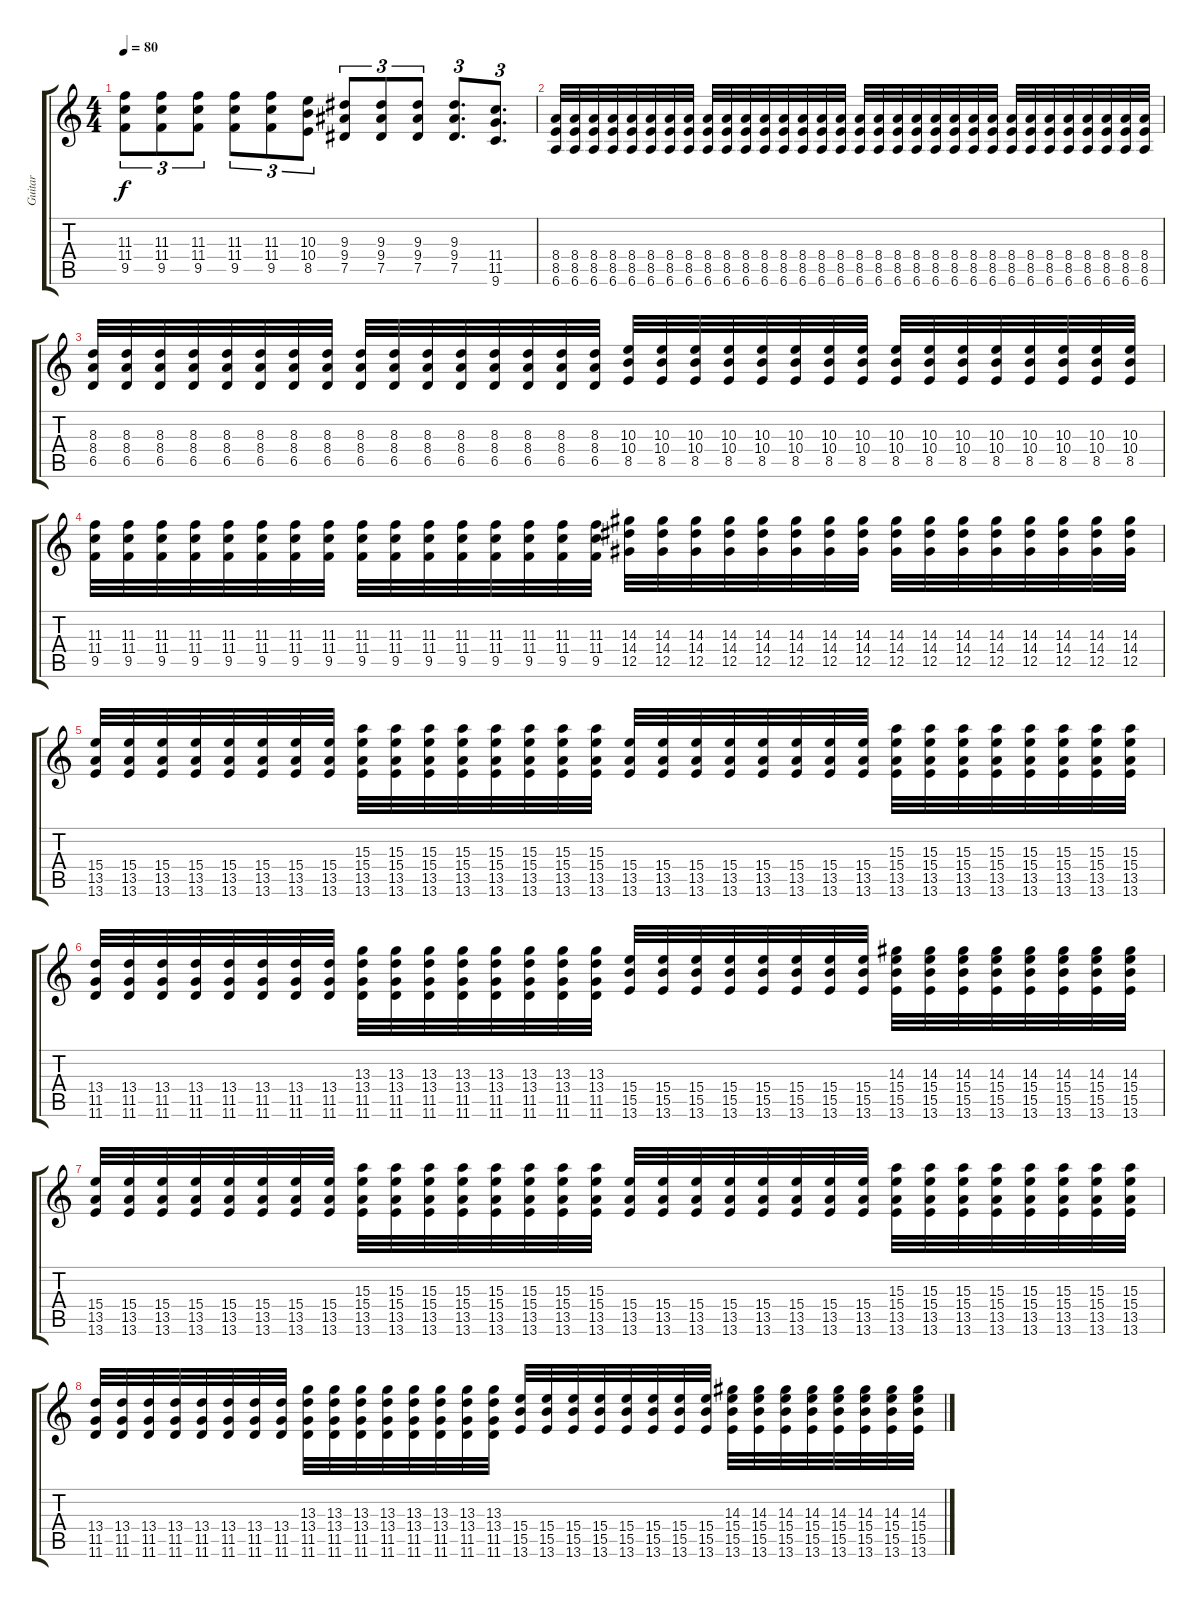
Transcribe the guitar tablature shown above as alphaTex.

\track ("Guitar" "Guitar") {instrument distortionguitar}
\staff {score tabs}
\tuning (Eb4 Bb3 Gb3 Db3 Ab2 Eb2) {hide}
\ts (4 4)
\tempo 80
\clef g2
\ks c
(11.3 11.4 9.5).8{tu (3 2) dy f} (11.3 11.4 9.5).8{tu (3 2)} (11.3 11.4 9.5).8{tu (3 2)} (11.3 11.4 9.5).8{tu (3 2)} (11.3 11.4 9.5).8{tu (3 2)} (10.3 10.4 8.5).8{tu (3 2)} (9.3 9.4 7.5).8{tu (3 2)} (9.3 9.4 7.5).8{tu (3 2)} (9.3 9.4 7.5).8{tu (3 2)} (9.3 9.4 7.5).8{d tu (3 2)} (11.4 11.5 9.6).8{d tu (3 2)} |
(8.4 8.5 6.6).32 (8.4 8.5 6.6).32 (8.4 8.5 6.6).32 (8.4 8.5 6.6).32 (8.4 8.5 6.6).32 (8.4 8.5 6.6).32 (8.4 8.5 6.6).32 (8.4 8.5 6.6).32 (8.4 8.5 6.6).32 (8.4 8.5 6.6).32 (8.4 8.5 6.6).32 (8.4 8.5 6.6).32 (8.4 8.5 6.6).32 (8.4 8.5 6.6).32 (8.4 8.5 6.6).32 (8.4 8.5 6.6).32 (8.4 8.5 6.6).32 (8.4 8.5 6.6).32 (8.4 8.5 6.6).32 (8.4 8.5 6.6).32 (8.4 8.5 6.6).32 (8.4 8.5 6.6).32 (8.4 8.5 6.6).32 (8.4 8.5 6.6).32 (8.4 8.5 6.6).32 (8.4 8.5 6.6).32 (8.4 8.5 6.6).32 (8.4 8.5 6.6).32 (8.4 8.5 6.6).32 (8.4 8.5 6.6).32 (8.4 8.5 6.6).32 (8.4 8.5 6.6).32 |
(8.3 8.4 6.5).32 (8.3 8.4 6.5).32 (8.3 8.4 6.5).32 (8.3 8.4 6.5).32 (8.3 8.4 6.5).32 (8.3 8.4 6.5).32 (8.3 8.4 6.5).32 (8.3 8.4 6.5).32 (8.3 8.4 6.5).32 (8.3 8.4 6.5).32 (8.3 8.4 6.5).32 (8.3 8.4 6.5).32 (8.3 8.4 6.5).32 (8.3 8.4 6.5).32 (8.3 8.4 6.5).32 (8.3 8.4 6.5).32 (10.3 10.4 8.5).32 (10.3 10.4 8.5).32 (10.3 10.4 8.5).32 (10.3 10.4 8.5).32 (10.3 10.4 8.5).32 (10.3 10.4 8.5).32 (10.3 10.4 8.5).32 (10.3 10.4 8.5).32 (10.3 10.4 8.5).32 (10.3 10.4 8.5).32 (10.3 10.4 8.5).32 (10.3 10.4 8.5).32 (10.3 10.4 8.5).32 (10.3 10.4 8.5).32 (10.3 10.4 8.5).32 (10.3 10.4 8.5).32 |
(11.3 11.4 9.5).32 (11.3 11.4 9.5).32 (11.3 11.4 9.5).32 (11.3 11.4 9.5).32 (11.3 11.4 9.5).32 (11.3 11.4 9.5).32 (11.3 11.4 9.5).32 (11.3 11.4 9.5).32 (11.3 11.4 9.5).32 (11.3 11.4 9.5).32 (11.3 11.4 9.5).32 (11.3 11.4 9.5).32 (11.3 11.4 9.5).32 (11.3 11.4 9.5).32 (11.3 11.4 9.5).32 (11.3 11.4 9.5).32 (14.3 14.4 12.5).32 (14.3 14.4 12.5).32 (14.3 14.4 12.5).32 (14.3 14.4 12.5).32 (14.3 14.4 12.5).32 (14.3 14.4 12.5).32 (14.3 14.4 12.5).32 (14.3 14.4 12.5).32 (14.3 14.4 12.5).32 (14.3 14.4 12.5).32 (14.3 14.4 12.5).32 (14.3 14.4 12.5).32 (14.3 14.4 12.5).32 (14.3 14.4 12.5).32 (14.3 14.4 12.5).32 (14.3 14.4 12.5).32 |
(15.4 13.5 13.6).32 (15.4 13.5 13.6).32 (15.4 13.5 13.6).32 (15.4 13.5 13.6).32 (15.4 13.5 13.6).32 (15.4 13.5 13.6).32 (15.4 13.5 13.6).32 (15.4 13.5 13.6).32 (15.3 15.4 13.5 13.6).32 (15.3 15.4 13.5 13.6).32 (15.3 15.4 13.5 13.6).32 (15.3 15.4 13.5 13.6).32 (15.3 15.4 13.5 13.6).32 (15.3 15.4 13.5 13.6).32 (15.3 15.4 13.5 13.6).32 (15.3 15.4 13.5 13.6).32 (15.4 13.5 13.6).32 (15.4 13.5 13.6).32 (15.4 13.5 13.6).32 (15.4 13.5 13.6).32 (15.4 13.5 13.6).32 (15.4 13.5 13.6).32 (15.4 13.5 13.6).32 (15.4 13.5 13.6).32 (15.3 15.4 13.5 13.6).32 (15.3 15.4 13.5 13.6).32 (15.3 15.4 13.5 13.6).32 (15.3 15.4 13.5 13.6).32 (15.3 15.4 13.5 13.6).32 (15.3 15.4 13.5 13.6).32 (15.3 15.4 13.5 13.6).32 (15.3 15.4 13.5 13.6).32 |
(13.4 11.5 11.6).32 (13.4 11.5 11.6).32 (13.4 11.5 11.6).32 (13.4 11.5 11.6).32 (13.4 11.5 11.6).32 (13.4 11.5 11.6).32 (13.4 11.5 11.6).32 (13.4 11.5 11.6).32 (13.3 13.4 11.5 11.6).32 (13.3 13.4 11.5 11.6).32 (13.3 13.4 11.5 11.6).32 (13.3 13.4 11.5 11.6).32 (13.3 13.4 11.5 11.6).32 (13.3 13.4 11.5 11.6).32 (13.3 13.4 11.5 11.6).32 (13.3 13.4 11.5 11.6).32 (15.4 15.5 13.6).32 (15.4 15.5 13.6).32 (15.4 15.5 13.6).32 (15.4 15.5 13.6).32 (15.4 15.5 13.6).32 (15.4 15.5 13.6).32 (15.4 15.5 13.6).32 (15.4 15.5 13.6).32 (14.3 15.4 15.5 13.6).32 (14.3 15.4 15.5 13.6).32 (14.3 15.4 15.5 13.6).32 (14.3 15.4 15.5 13.6).32 (14.3 15.4 15.5 13.6).32 (14.3 15.4 15.5 13.6).32 (14.3 15.4 15.5 13.6).32 (14.3 15.4 15.5 13.6).32 |
(15.4 13.5 13.6).32 (15.4 13.5 13.6).32 (15.4 13.5 13.6).32 (15.4 13.5 13.6).32 (15.4 13.5 13.6).32 (15.4 13.5 13.6).32 (15.4 13.5 13.6).32 (15.4 13.5 13.6).32 (15.3 15.4 13.5 13.6).32 (15.3 15.4 13.5 13.6).32 (15.3 15.4 13.5 13.6).32 (15.3 15.4 13.5 13.6).32 (15.3 15.4 13.5 13.6).32 (15.3 15.4 13.5 13.6).32 (15.3 15.4 13.5 13.6).32 (15.3 15.4 13.5 13.6).32 (15.4 13.5 13.6).32 (15.4 13.5 13.6).32 (15.4 13.5 13.6).32 (15.4 13.5 13.6).32 (15.4 13.5 13.6).32 (15.4 13.5 13.6).32 (15.4 13.5 13.6).32 (15.4 13.5 13.6).32 (15.3 15.4 13.5 13.6).32 (15.3 15.4 13.5 13.6).32 (15.3 15.4 13.5 13.6).32 (15.3 15.4 13.5 13.6).32 (15.3 15.4 13.5 13.6).32 (15.3 15.4 13.5 13.6).32 (15.3 15.4 13.5 13.6).32 (15.3 15.4 13.5 13.6).32 |
(13.4 11.5 11.6).32 (13.4 11.5 11.6).32 (13.4 11.5 11.6).32 (13.4 11.5 11.6).32 (13.4 11.5 11.6).32 (13.4 11.5 11.6).32 (13.4 11.5 11.6).32 (13.4 11.5 11.6).32 (13.3 13.4 11.5 11.6).32 (13.3 13.4 11.5 11.6).32 (13.3 13.4 11.5 11.6).32 (13.3 13.4 11.5 11.6).32 (13.3 13.4 11.5 11.6).32 (13.3 13.4 11.5 11.6).32 (13.3 13.4 11.5 11.6).32 (13.3 13.4 11.5 11.6).32 (15.4 15.5 13.6).32 (15.4 15.5 13.6).32 (15.4 15.5 13.6).32 (15.4 15.5 13.6).32 (15.4 15.5 13.6).32 (15.4 15.5 13.6).32 (15.4 15.5 13.6).32 (15.4 15.5 13.6).32 (14.3 15.4 15.5 13.6).32 (14.3 15.4 15.5 13.6).32 (14.3 15.4 15.5 13.6).32 (14.3 15.4 15.5 13.6).32 (14.3 15.4 15.5 13.6).32 (14.3 15.4 15.5 13.6).32 (14.3 15.4 15.5 13.6).32 (14.3 15.4 15.5 13.6).32
